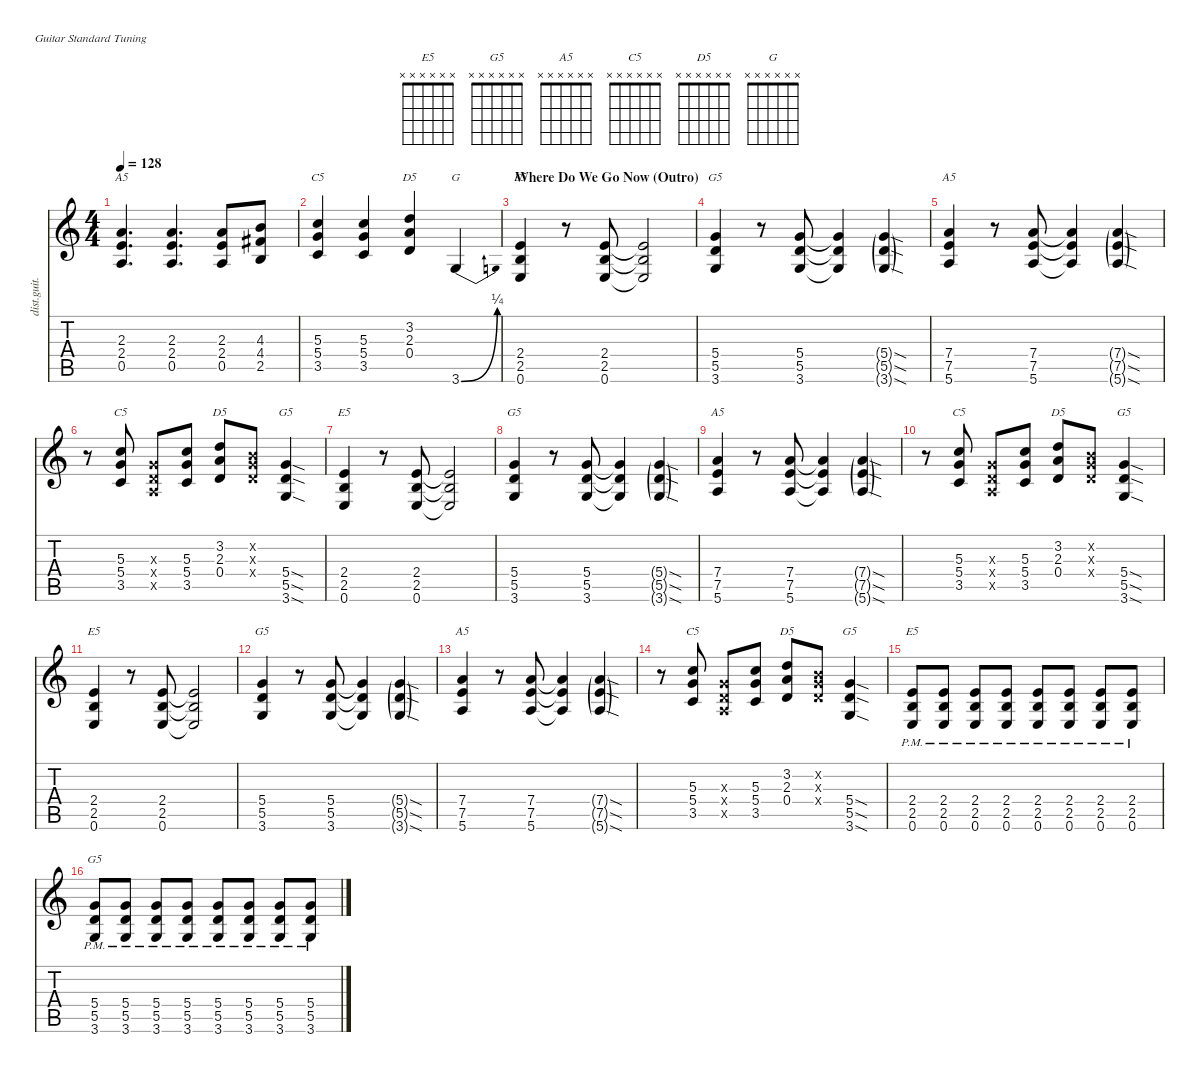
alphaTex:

\defaultSystemsLayout 4
\hideDynamics
\bracketExtendMode nobrackets
\otherSystemsTrackNameOrientation horizontal
\track ("Guitar 2 (Izzy)" "dist.guit.") {instrument distortionguitar}
\staff {score tabs}
\tuning (E4 B3 G3 D3 A2 E2)
\chord ("E5" x x x x x x)
\chord ("G5" x x x x x x)
\chord ("A5" x x x x x x)
\chord ("C5" x x x x x x)
\chord ("D5" x x x x x x)
\chord ("G" x x x x x x)
\ts (4 4)
\tempo 128
\clef g2
\ks c
(2.3 2.4 0.5).4{d ch "A5" dy f} (2.3 2.4 0.5).4{d} (2.3 2.4 0.5).8 (4.3 4.4{acc #} 2.5).8 |
(5.3 5.4 3.5).4{ch "C5"} (5.3 5.4 3.5).4 (3.2 2.3 0.4).4{ch "D5"} 3.6{be (bend 0 0 30 1)}.4{ch "G"} |
\section ("" "Where Do We Go Now (Outro)")
(2.4 2.5 0.6).4{ch "E5"} r.8 (2.4 2.5 0.6).8 (2.4{t} 2.5{t} 0.6{t}).2 |
(5.4 5.5 3.6).4{ch "G5"} r.8 (5.4 5.5 3.6).8 (5.4{t} 5.5{t} 3.6{t}).4 (5.4{sod g} 5.5{sod g} 3.6{sod g}).4 |
(7.4 7.5 5.6).4{ch "A5"} r.8 (7.4 7.5 5.6).8 (7.4{t} 7.5{t} 5.6{t}).4 (7.4{sod g} 7.5{sod g} 5.6{sod g}).4 |
r.8 (5.3 5.4 3.5).8{ch "C5"} (0.3{x} 0.4{x} 0.5{x}).8 (5.3 5.4 3.5).8 (3.2 2.3 0.4).8{ch "D5"} (0.2{x} 0.3{x} 0.4{x}).8 (5.4{sod} 5.5{sod} 3.6{sod}).4{ch "G5"} |
(2.4 2.5 0.6).4{ch "E5"} r.8 (2.4 2.5 0.6).8 (2.4{t} 2.5{t} 0.6{t}).2 |
(5.4 5.5 3.6).4{ch "G5"} r.8 (5.4 5.5 3.6).8 (5.4{t} 5.5{t} 3.6{t}).4 (5.4{sod g} 5.5{sod g} 3.6{sod g}).4 |
(7.4 7.5 5.6).4{ch "A5"} r.8 (7.4 7.5 5.6).8 (7.4{t} 7.5{t} 5.6{t}).4 (7.4{sod g} 7.5{sod g} 5.6{sod g}).4 |
r.8 (5.3 5.4 3.5).8{ch "C5"} (0.3{x} 0.4{x} 0.5{x}).8 (5.3 5.4 3.5).8 (3.2 2.3 0.4).8{ch "D5"} (0.2{x} 0.3{x} 0.4{x}).8 (5.4{sod} 5.5{sod} 3.6{sod}).4{ch "G5"} |
(2.4 2.5 0.6).4{ch "E5"} r.8 (2.4 2.5 0.6).8 (2.4{t} 2.5{t} 0.6{t}).2 |
(5.4 5.5 3.6).4{ch "G5"} r.8 (5.4 5.5 3.6).8 (5.4{t} 5.5{t} 3.6{t}).4 (5.4{sod g} 5.5{sod g} 3.6{sod g}).4 |
(7.4 7.5 5.6).4{ch "A5"} r.8 (7.4 7.5 5.6).8 (7.4{t} 7.5{t} 5.6{t}).4 (7.4{sod g} 7.5{sod g} 5.6{sod g}).4 |
r.8 (5.3 5.4 3.5).8{ch "C5"} (0.3{x} 0.4{x} 0.5{x}).8 (5.3 5.4 3.5).8 (3.2 2.3 0.4).8{ch "D5"} (0.2{x} 0.3{x} 0.4{x}).8 (5.4{sod} 5.5{sod} 3.6{sod}).4{ch "G5"} |
(2.4{pm} 2.5{pm} 0.6{pm}).8{ch "E5"} (2.4{pm} 2.5{pm} 0.6{pm}).8 (2.4{pm} 2.5{pm} 0.6{pm}).8 (2.4{pm} 2.5{pm} 0.6{pm}).8 (2.4{pm} 2.5{pm} 0.6{pm}).8 (2.4{pm} 2.5{pm} 0.6{pm}).8 (2.4{pm} 2.5{pm} 0.6{pm}).8 (2.4{pm} 2.5{pm} 0.6{pm}).8 |
(5.4{pm} 5.5{pm} 3.6{pm}).8{ch "G5"} (5.4{pm} 5.5{pm} 3.6{pm}).8 (5.4{pm} 5.5{pm} 3.6{pm}).8 (5.4{pm} 5.5{pm} 3.6{pm}).8 (5.4{pm} 5.5{pm} 3.6{pm}).8 (5.4{pm} 5.5{pm} 3.6{pm}).8 (5.4{pm} 5.5{pm} 3.6{pm}).8 (5.4{pm} 5.5{pm} 3.6{pm}).8
